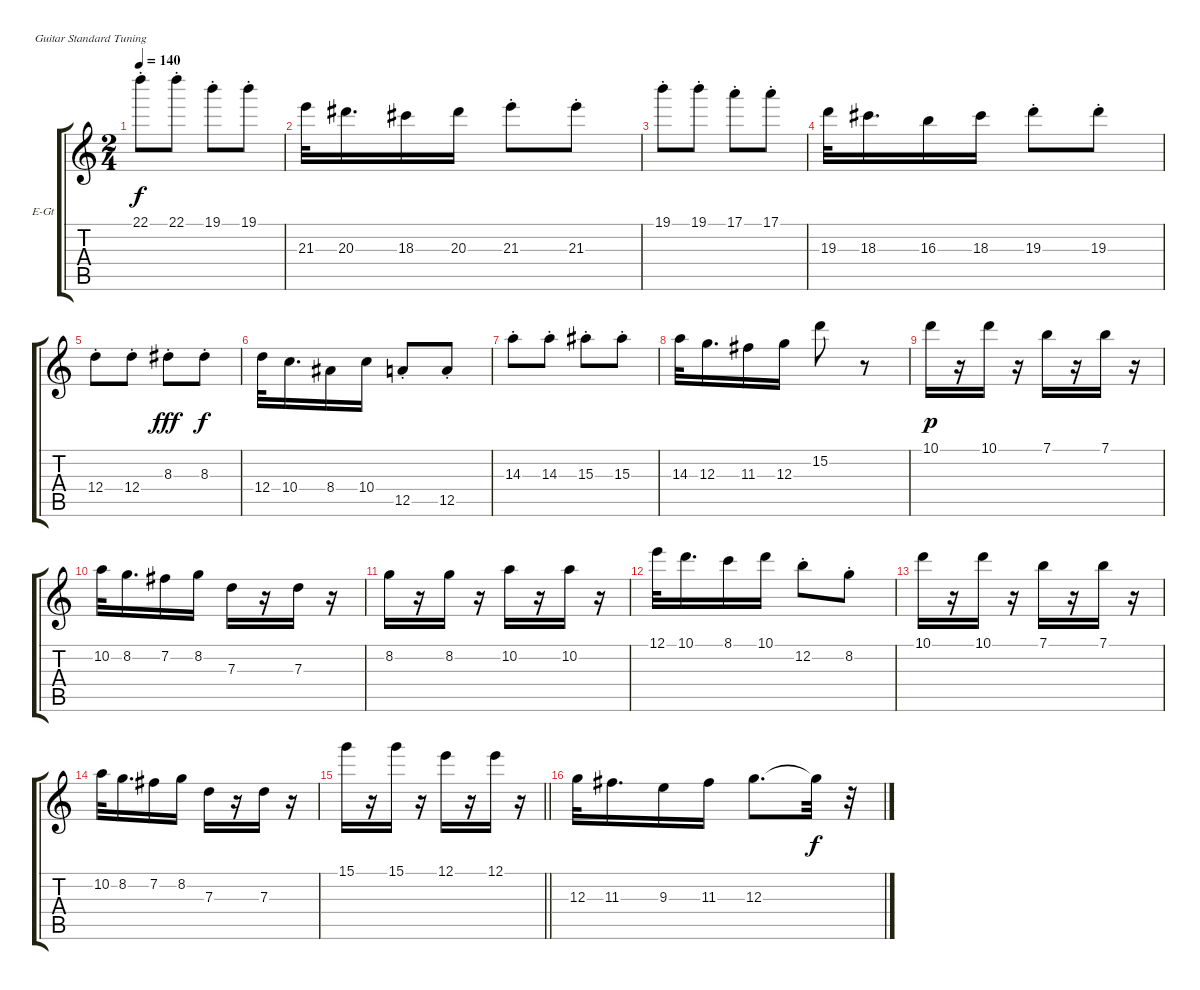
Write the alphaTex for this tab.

\bracketExtendMode groupsimilarinstruments
\firstSystemTrackNameOrientation horizontal
\otherSystemsTrackNameOrientation horizontal
\track ("Guitar 1" "E-Gt") {instrument distortionguitar}
\staff {score tabs}
\tuning (E4 B3 G3 D3 A2 E2)
\ts (2 4)
\tempo 140
\clef g2
\ks c
22.1{st}.8{dy f} 22.1{st}.8 19.1{st}.8 19.1{st}.8 |
21.3.32 20.3.16{d} 18.3.16 20.3.16 21.3{st}.8 21.3{st}.8 |
19.1{st}.8 19.1{st}.8 17.1{st}.8 17.1{st}.8 |
19.3.32 18.3.16{d} 16.3.16 18.3.16 19.3{st}.8 19.3{st}.8 |
12.4{st}.8 12.4{st}.8 8.3{st}.8{dy fff} 8.3{st}.8{dy f} |
12.4.32 10.4.16{d} 8.4.16 10.4.16 12.5{st}.8 12.5{st}.8 |
14.3{st}.8 14.3{st}.8 15.3{st}.8 15.3{st}.8 |
14.3.32 12.3.16{d} 11.3.16 12.3.16 15.2.8 r.8 |
10.1.16{dy p} r.16 10.1.16 r.16 7.1.16 r.16 7.1.16 r.16 |
10.2.32 8.2.16{d} 7.2.16 8.2.16 7.3.16 r.16 7.3.16 r.16 |
8.2.16 r.16 8.2.16 r.16 10.2.16 r.16 10.2.16 r.16 |
12.1.32 10.1.16{d} 8.1.16 10.1.16 12.2{st}.8 8.2{st}.8 |
10.1.16 r.16 10.1.16 r.16 7.1.16 r.16 7.1.16 r.16 |
10.2.32 8.2.16{d} 7.2.16 8.2.16 7.3.16 r.16 7.3.16 r.16 |
\barLineRight lightlight
15.1.16 r.16 15.1.16 r.16 12.1.16 r.16 12.1.16 r.16 |
12.3.32 11.3.16{d} 9.3.16 11.3.16 12.3.8{d} 12.3{t}.32{dy f} r.32
